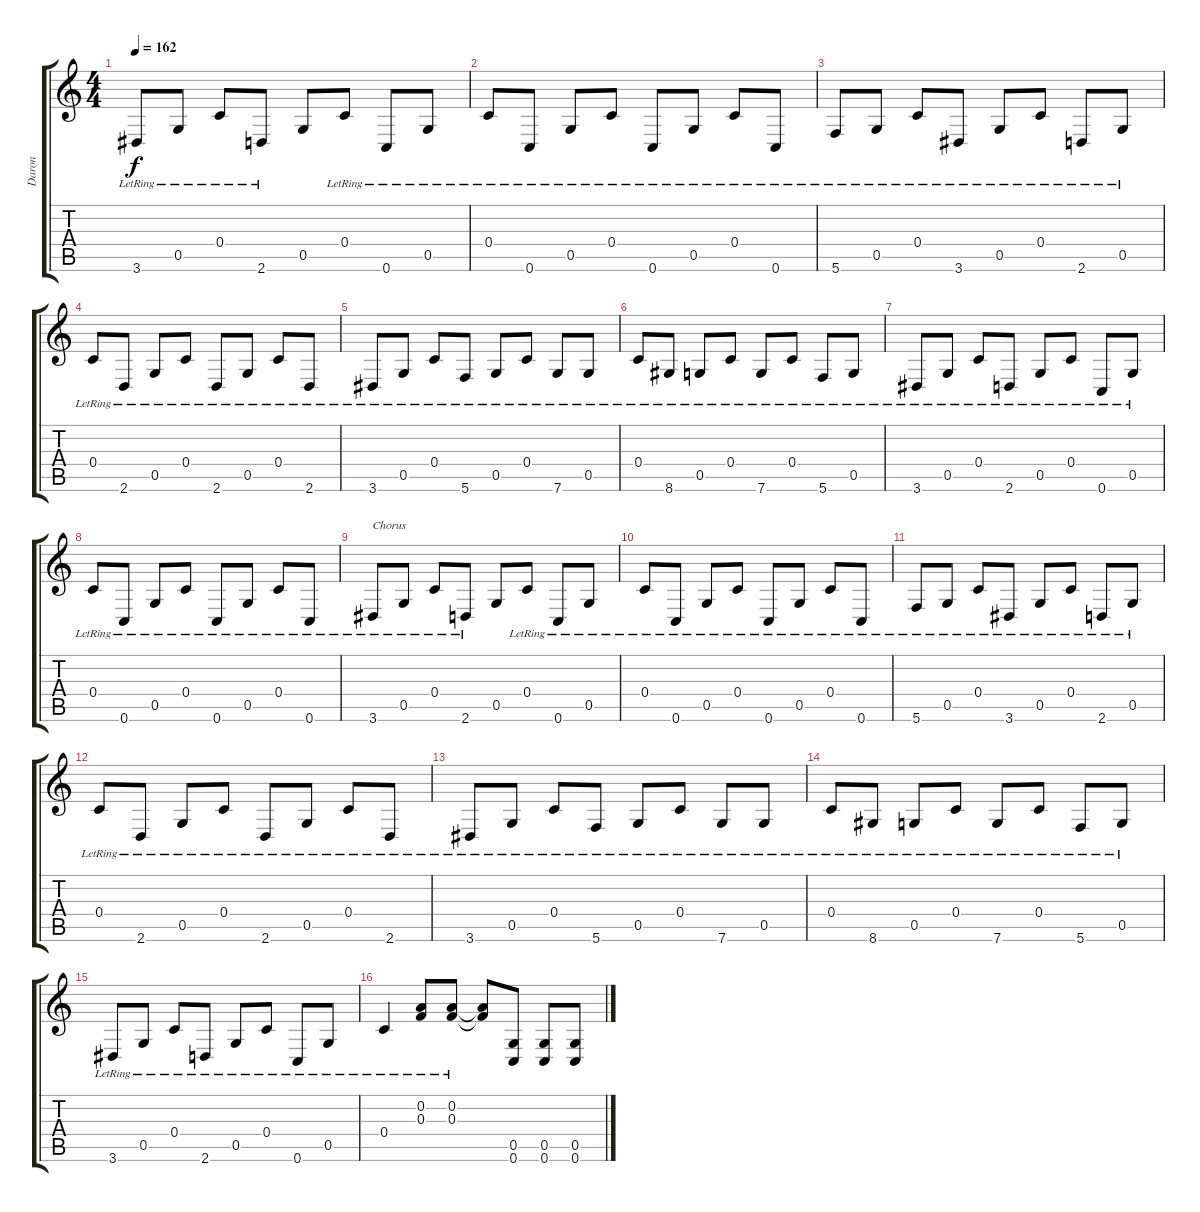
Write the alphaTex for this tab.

\track ("Daron" "Daron") {instrument electricguitarclean}
\staff {score tabs}
\tuning (D4 A3 F3 C3 G2 C2) {hide}
\ts (4 4)
\tempo 162
\clef g2
\ks c
3.6{lr}.8{dy f} 0.5{lr}.8 0.4{lr}.8 2.6{lr}.8 0.5.8 0.4{lr}.8 0.6{lr}.8 0.5{lr}.8 |
0.4{lr}.8 0.6{lr}.8 0.5{lr}.8 0.4{lr}.8 0.6{lr}.8 0.5{lr}.8 0.4{lr}.8 0.6{lr}.8 |
5.6{lr}.8 0.5{lr}.8 0.4{lr}.8 3.6{lr}.8 0.5{lr}.8 0.4{lr}.8 2.6{lr}.8 0.5{lr}.8 |
0.4{lr}.8 2.6{lr}.8 0.5{lr}.8 0.4{lr}.8 2.6{lr}.8 0.5{lr}.8 0.4{lr}.8 2.6{lr}.8 |
3.6{lr}.8 0.5{lr}.8 0.4{lr}.8 5.6{lr}.8 0.5{lr}.8 0.4{lr}.8 7.6{lr}.8 0.5{lr}.8 |
0.4{lr}.8 8.6{lr}.8 0.5{lr}.8 0.4{lr}.8 7.6{lr}.8 0.4{lr}.8 5.6{lr}.8 0.5{lr}.8 |
3.6{lr}.8 0.5{lr}.8 0.4{lr}.8 2.6{lr}.8 0.5{lr}.8 0.4{lr}.8 0.6{lr}.8 0.5{lr}.8 |
0.4{lr}.8 0.6{lr}.8 0.5{lr}.8 0.4{lr}.8 0.6{lr}.8 0.5{lr}.8 0.4{lr}.8 0.6{lr}.8 |
3.6{lr}.8{txt "Chorus"} 0.5{lr}.8 0.4{lr}.8 2.6{lr}.8 0.5.8 0.4{lr}.8 0.6{lr}.8 0.5{lr}.8 |
0.4{lr}.8 0.6{lr}.8 0.5{lr}.8 0.4{lr}.8 0.6{lr}.8 0.5{lr}.8 0.4{lr}.8 0.6{lr}.8 |
5.6{lr}.8 0.5{lr}.8 0.4{lr}.8 3.6{lr}.8 0.5{lr}.8 0.4{lr}.8 2.6{lr}.8 0.5{lr}.8 |
0.4{lr}.8 2.6{lr}.8 0.5{lr}.8 0.4{lr}.8 2.6{lr}.8 0.5{lr}.8 0.4{lr}.8 2.6{lr}.8 |
3.6{lr}.8 0.5{lr}.8 0.4{lr}.8 5.6{lr}.8 0.5{lr}.8 0.4{lr}.8 7.6{lr}.8 0.5{lr}.8 |
0.4{lr}.8 8.6{lr}.8 0.5{lr}.8 0.4{lr}.8 7.6{lr}.8 0.4{lr}.8 5.6{lr}.8 0.5{lr}.8 |
3.6{lr}.8 0.5{lr}.8 0.4{lr}.8 2.6{lr}.8 0.5{lr}.8 0.4{lr}.8 0.6{lr}.8 0.5{lr}.8 |
0.4{lr}.4 (0.2{lr} 0.3).8 (0.2{lr} 0.3{lr}).8 (0.2{t} 0.3{t}).8 (0.5 0.6).8 (0.5 0.6).8 (0.5 0.6).8
